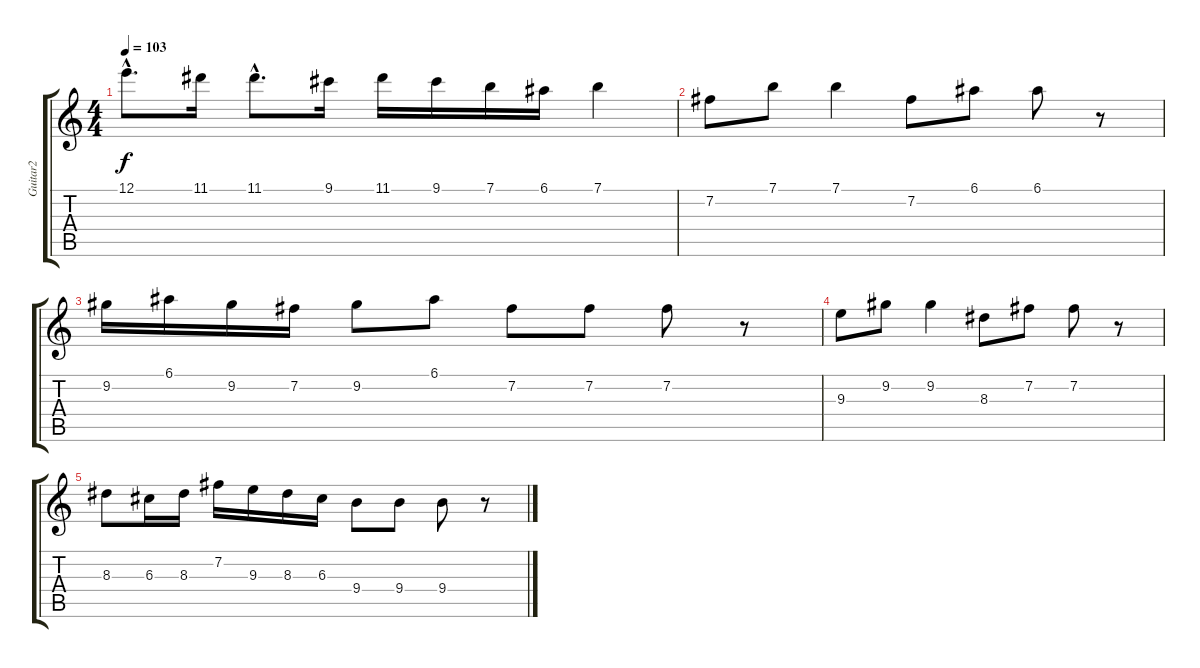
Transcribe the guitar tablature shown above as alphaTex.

\track ("Guitar2" "Guitar2") {instrument distortionguitar}
\staff {score tabs}
\tuning (E4 B3 G3 D3 A2 E2) {hide}
\ts (4 4)
\tempo 103
\clef g2
\ks c
12.1{hac}.8{d dy f} 11.1.16 11.1{hac}.8{d} 9.1.16 11.1.16 9.1.16 7.1.16 6.1.16 7.1.4 |
7.2.8 7.1.8 7.1.4 7.2.8 6.1.8 6.1.8 r.8 |
9.2.16 6.1.16 9.2.16 7.2.16 9.2.8 6.1.8 7.2.8 7.2.8 7.2.8 r.8 |
9.3.8 9.2.8 9.2.4 8.3.8 7.2.8 7.2.8 r.8 |
8.3.8 6.3.16 8.3.16 7.2.16 9.3.16 8.3.16 6.3.16 9.4.8 9.4.8 9.4.8 r.8
